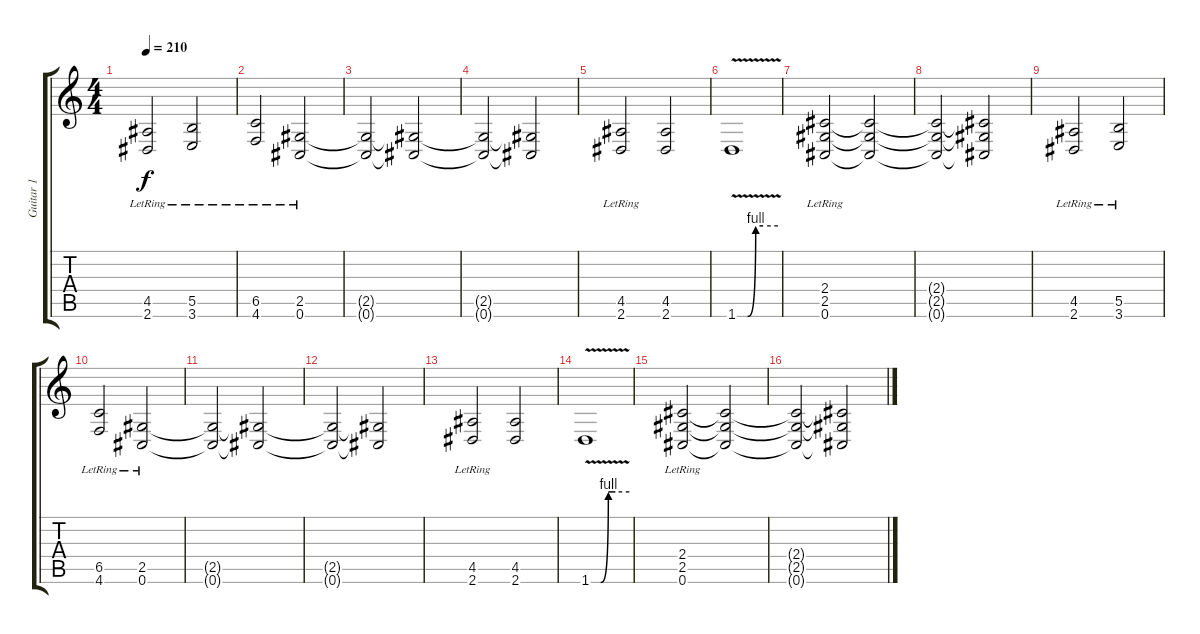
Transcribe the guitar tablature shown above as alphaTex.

\track ("Guitar 1 " "Guitar 1 ") {instrument distortionguitar}
\staff {score tabs}
\tuning (Db4 Ab3 E3 B2 Gb2 Db2) {hide}
\ts (4 4)
\tempo 210
\clef g2
\ks c
(4.5{lr} 2.6{lr}).2{dy f} (5.5{lr} 3.6{lr}).2 |
(6.5{lr} 4.6{lr}).2 (2.5{lr} 0.6{lr}).2 |
(2.5{t} 0.6{t}).2 (2.5{t} 0.6{t}).2 |
(2.5{t} 0.6{t}).2 (2.5{t} 0.6{t}).2 |
(4.5{lr} 2.6{lr}).2 (4.5 2.6).2 |
1.6{be (custom 0 0 15 0 27 4 38 4 60 4) v}.1 |
(2.4{lr} 2.5{lr} 0.6{lr}).2 (2.4{t} 2.5{t} 0.6{t}).2 |
(2.4{t} 2.5{t} 0.6{t}).2 (2.4{t} 2.5{t} 0.6{t}).2 |
(4.5{lr} 2.6{lr}).2 (5.5{lr} 3.6{lr}).2 |
(6.5{lr} 4.6{lr}).2 (2.5{lr} 0.6{lr}).2 |
(2.5{t} 0.6{t}).2 (2.5{t} 0.6{t}).2 |
(2.5{t} 0.6{t}).2 (2.5{t} 0.6{t}).2 |
(4.5{lr} 2.6{lr}).2 (4.5 2.6).2 |
1.6{be (custom 0 0 15 0 27 4 38 4 60 4) v}.1 |
(2.4{lr} 2.5{lr} 0.6{lr}).2 (2.4{t} 2.5{t} 0.6{t}).2 |
(2.4{t} 2.5{t} 0.6{t}).2 (2.4{t} 2.5{t} 0.6{t}).2
